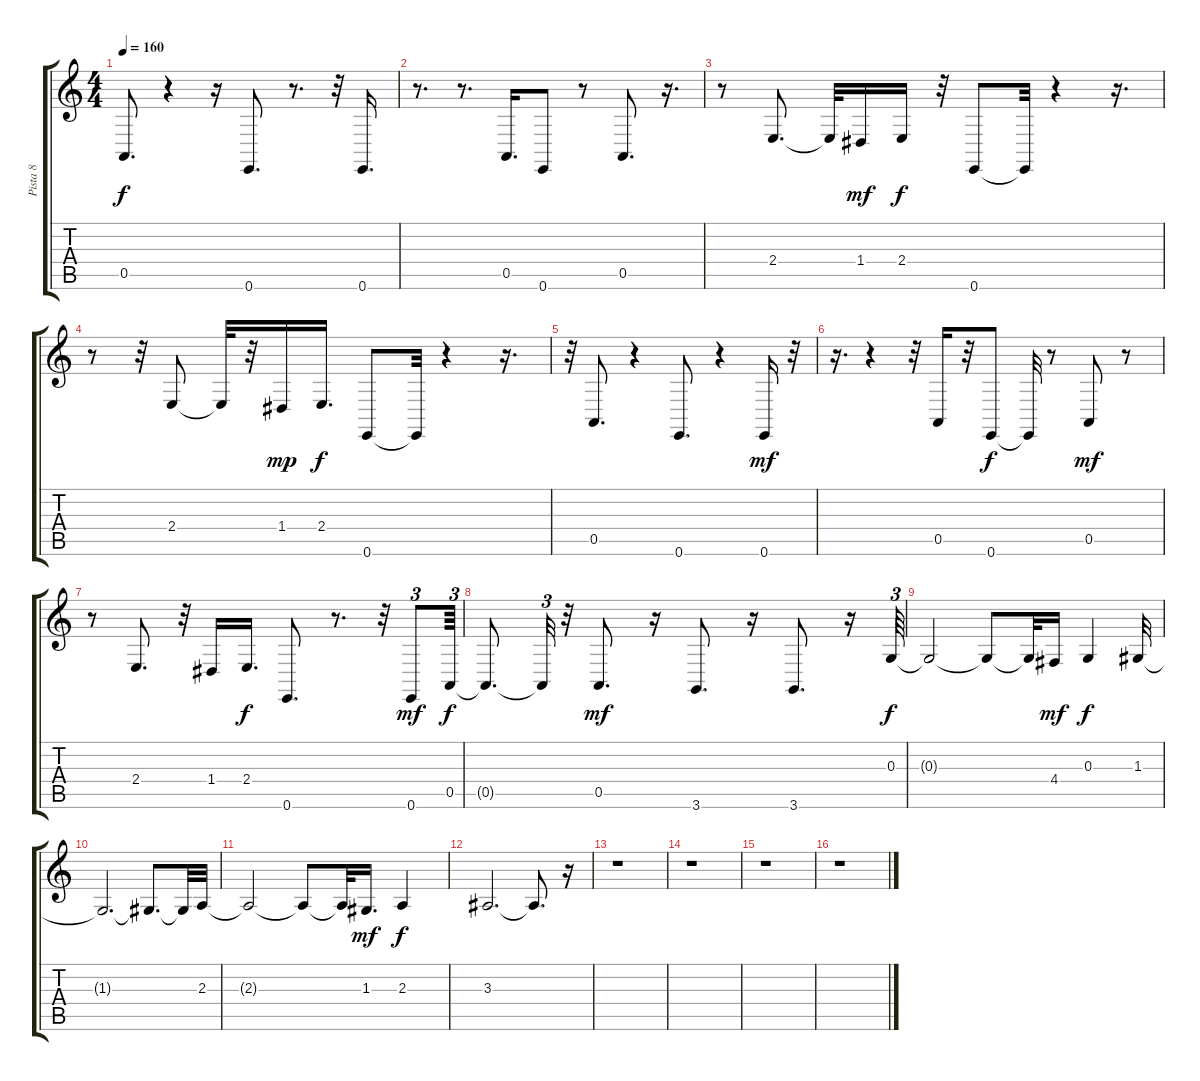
\track ("Pista 8" "Pista 8") {instrument trombone}
\staff {score tabs}
\tuning (E4 B3 G3 D3 A2 E2) {hide}
\ts (4 4)
\tempo 160
\clef g2
\ks c
0.5.8{d dy f} r.4 r.16 0.6.8{d} r.8{d} r.32 0.6.16{d} |
r.8{d} r.8{d} 0.5.16{d} 0.6.8 r.8 0.5.8{d} r.16{d} |
r.8 2.4.8{d} 2.4{t}.32 1.4.16{dy mf} 2.4.16{dy f} r.32 0.6.8 0.6{t}.32 r.4 r.16{d} |
r.8 r.32 2.4.8 2.4{t}.32 r.32 1.4.16{dy mp} 2.4.16{d dy f} 0.6.8 0.6{t}.32 r.4 r.16{d} |
r.32 0.5.8{d} r.4 0.6.8{d} r.4 0.6.16{dy mf} r.32 |
r.16{d} r.4 r.32 0.5.16 r.32 0.6.8{dy f} 0.6{t}.32 r.8 0.5.8{dy mf} r.8 |
r.8 2.4.8{d} r.32 1.4.16 2.4.16{d dy f} 0.6.8{d} r.8{d} r.32 0.6.8{tu (3 2) dy mf} 0.5.64{tu (3 2) dy f} |
0.5{t}.8{d} 0.5{t}.32{tu (3 2)} r.32 0.5.8{d dy mf} r.16 3.6.8{d} r.16 3.6.8{d} r.16 0.3.64{tu (3 2) dy f} |
0.3{t}.2 0.3{t}.8 0.3{t}.32 4.4.16{dy mf} 0.3.4{dy f} 1.3.32 |
1.3{t}.2{d} 1.3{t}.8{d} 1.3{t}.32 2.3.32 |
2.3{t}.2 2.3{t}.8 2.3{t}.32 1.3.16{d dy mf} 2.3.4{dy f} |
3.3.2{d} 3.3{t}.8{d} r.16 |
r.1 |
r.1 |
r.1 |
r.1
